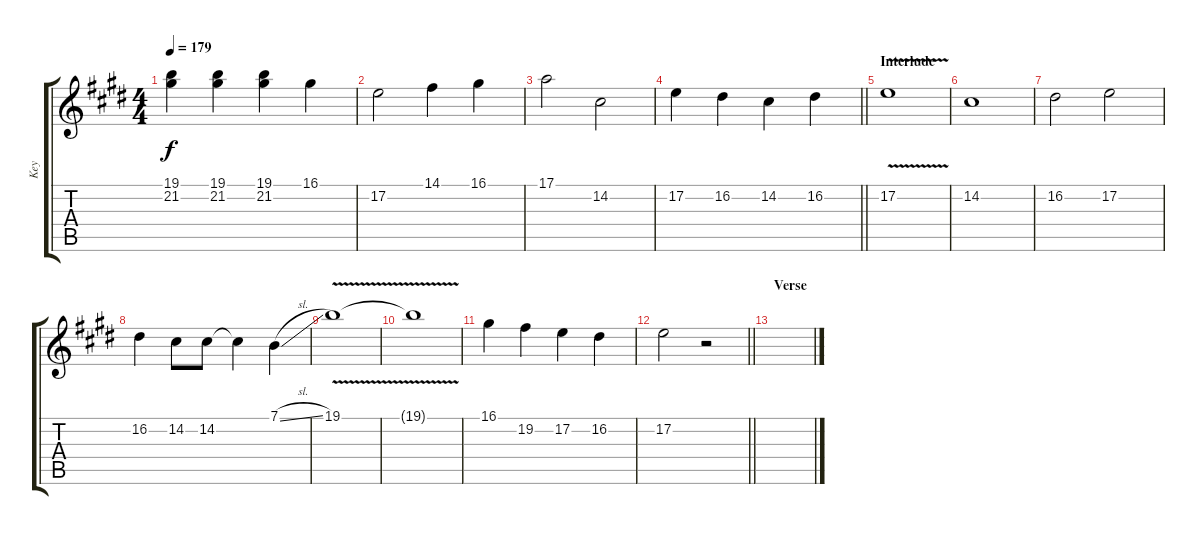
\track ("Key" "Key") {instrument stringensemble1}
\staff {score tabs}
\tuning (E4 B3 G3 D3 A2 E2) {hide}
\ts (4 4)
\tempo 179
\clef g2
\ks e
(19.1 21.2).4{dy f} (19.1 21.2).4 (19.1 21.2).4 16.1.4 |
17.2.2 14.1.4 16.1.4 |
17.1.2 14.2.2 |
\barLineRight lightlight
17.2.4 16.2.4 14.2.4 16.2.4 |
\section ("" "Interlude")
17.2{v}.1 |
14.2.1 |
16.2.2 17.2.2 |
16.2.4 14.2.8 14.2.8 14.2{t}.4 7.1{sl}.4 |
19.1{v}.1 |
19.1{t}.1 |
16.1.4 19.2.4 17.2.4 16.2.4 |
\barLineRight lightlight
17.2.2 r.2 |
\section ("" "Verse")
